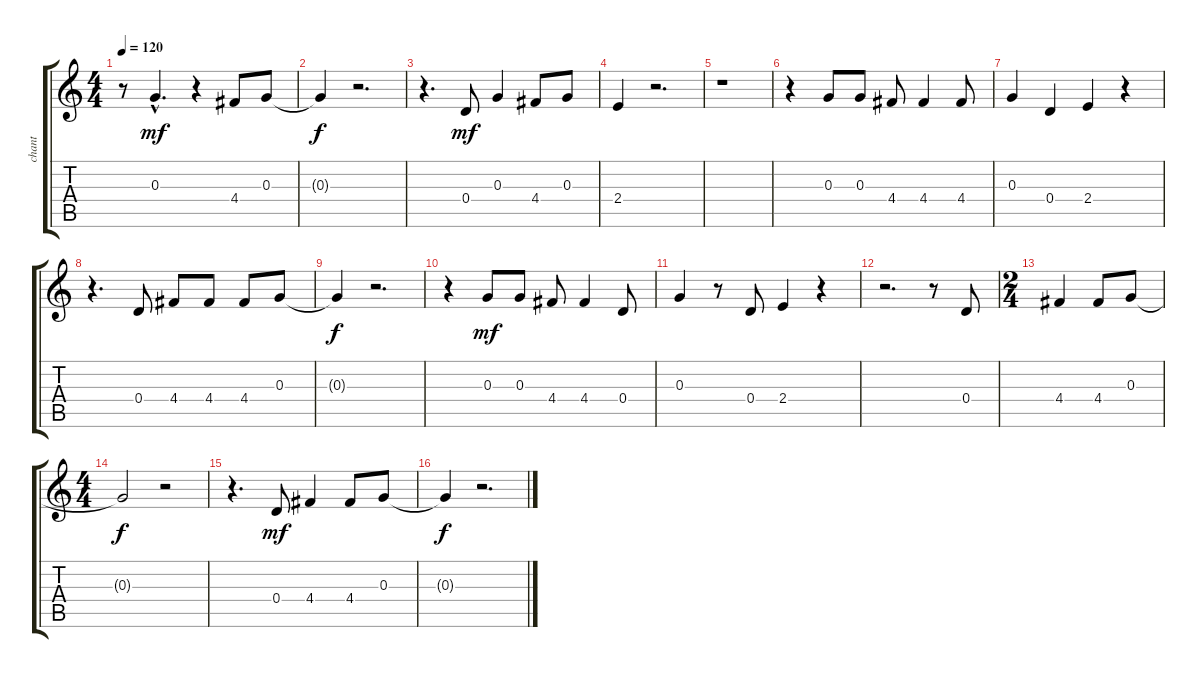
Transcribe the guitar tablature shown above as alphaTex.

\track ("chant" "chant") {instrument electricguitarjazz}
\staff {score tabs}
\tuning (E4 B3 G3 D3 A2 E2) {hide}
\ts (4 4)
\tempo 120
\clef g2
\ks c
r.8{dy f} 0.3{hac}.4{d dy mf} r.4 4.4.8 0.3.8 |
0.3{t}.4{dy f} r.2{d} |
r.4{d} 0.4.8{dy mf} 0.3.4 4.4.8 0.3.8 |
2.4.4 r.2{d} |
r.1 |
r.4 0.3.8 0.3.8 4.4.8 4.4.4 4.4.8 |
0.3.4 0.4.4 2.4.4 r.4 |
r.4{d} 0.4.8 4.4.8 4.4.8 4.4.8 0.3.8 |
0.3{t}.4{dy f} r.2{d} |
r.4 0.3.8{dy mf} 0.3.8 4.4.8 4.4.4 0.4.8 |
0.3.4 r.8 0.4.8 2.4.4 r.4 |
r.2{d} r.8 0.4.8 |
\ts (2 4)
4.4.4 4.4.8 0.3.8 |
\ts (4 4)
0.3{t}.2{dy f} r.2 |
r.4{d} 0.4.8{dy mf} 4.4.4 4.4.8 0.3.8 |
0.3{t}.4{dy f} r.2{d}
